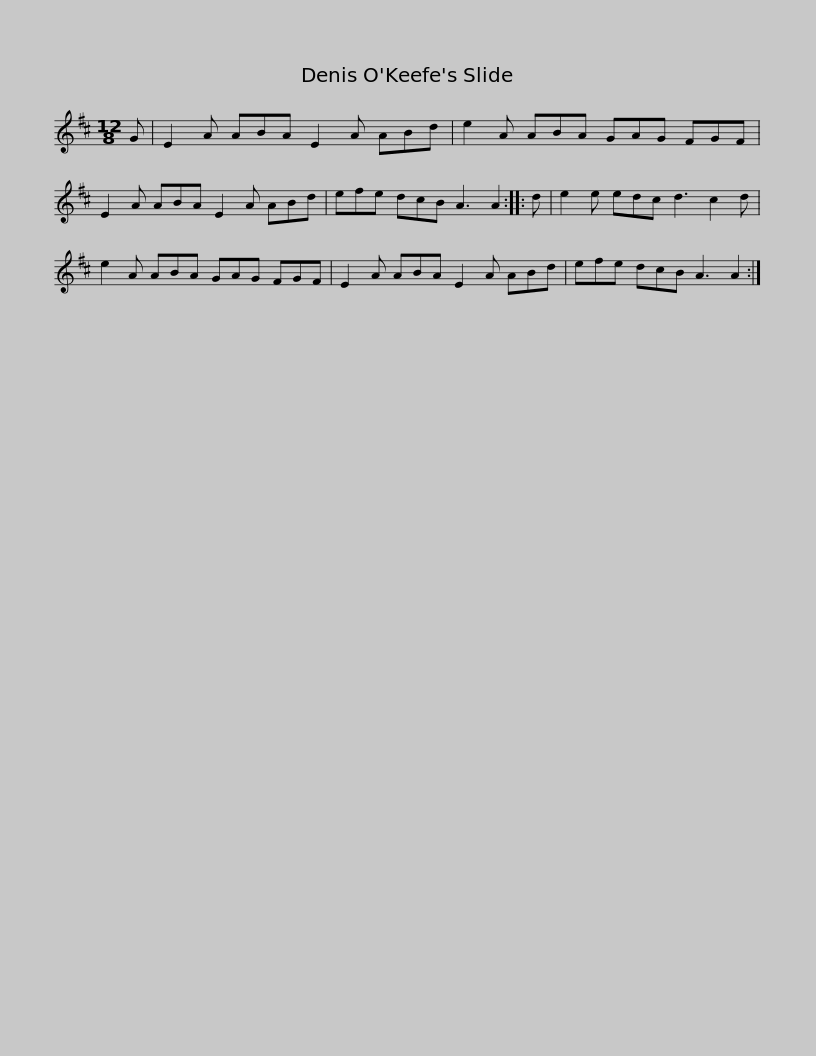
X:1
L:1/8
M:12/8
I:linebreak $
K:D
V:1 treble
V:1
 G | E2 A ABA E2 A ABd | e2 A ABA GAG FGF | E2 A ABA E2 A ABd |$ efe dcB A3 A2 :: %5
 d | e2 e edc d3 c2 d | e2 A ABA GAG FGF | E2 A ABA E2 A ABd |$ efe dcB A3 A2 :| %10
